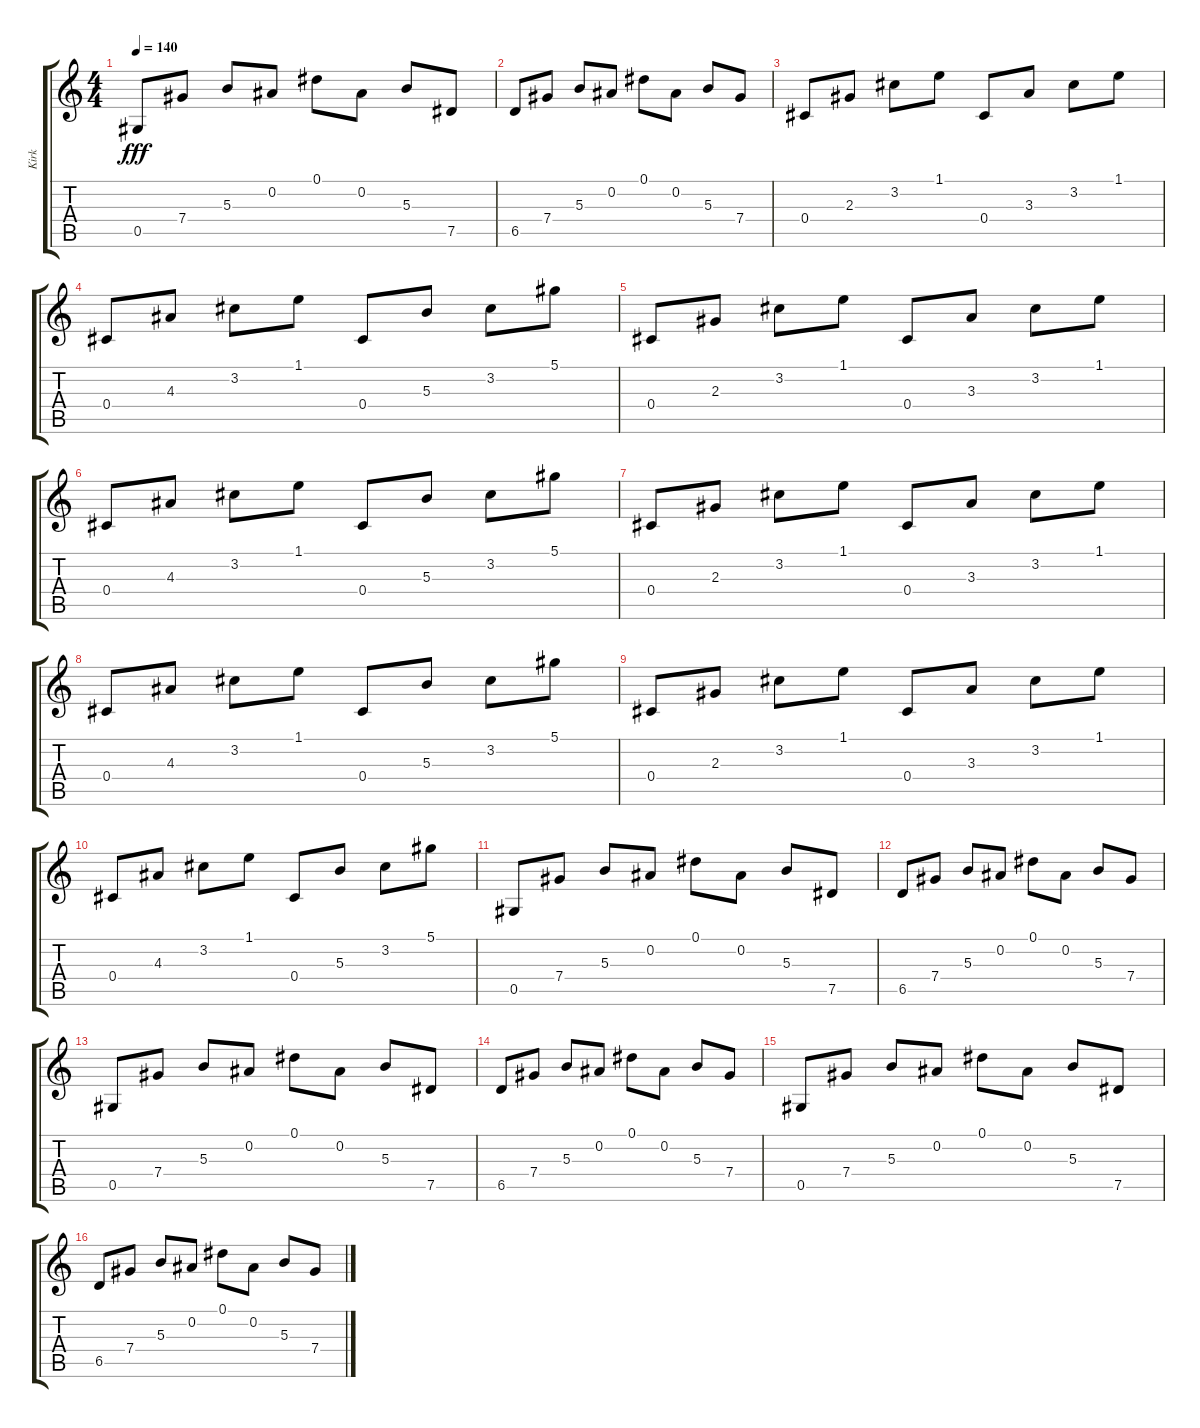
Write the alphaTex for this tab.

\track ("Kirk " "Kirk ") {instrument distortionguitar}
\staff {score tabs}
\tuning (Eb4 Bb3 Gb3 Db3 Ab2 Eb2) {hide}
\ts (4 4)
\tempo 140
\clef g2
\ks c
0.5.8{dy fff} 7.4.8 5.3.8 0.2.8 0.1.8 0.2.8 5.3.8 7.5.8 |
6.5.8 7.4.8 5.3.8 0.2.8 0.1.8 0.2.8 5.3.8 7.4.8 |
0.4.8 2.3.8 3.2.8 1.1.8 0.4.8 3.3.8 3.2.8 1.1.8 |
0.4.8 4.3.8 3.2.8 1.1.8 0.4.8 5.3.8 3.2.8 5.1.8 |
0.4.8 2.3.8 3.2.8 1.1.8 0.4.8 3.3.8 3.2.8 1.1.8 |
0.4.8 4.3.8 3.2.8 1.1.8 0.4.8 5.3.8 3.2.8 5.1.8 |
0.4.8 2.3.8 3.2.8 1.1.8 0.4.8 3.3.8 3.2.8 1.1.8 |
0.4.8 4.3.8 3.2.8 1.1.8 0.4.8 5.3.8 3.2.8 5.1.8 |
0.4.8 2.3.8 3.2.8 1.1.8 0.4.8 3.3.8 3.2.8 1.1.8 |
0.4.8 4.3.8 3.2.8 1.1.8 0.4.8 5.3.8 3.2.8 5.1.8 |
0.5.8 7.4.8 5.3.8 0.2.8 0.1.8 0.2.8 5.3.8 7.5.8 |
6.5.8 7.4.8 5.3.8 0.2.8 0.1.8 0.2.8 5.3.8 7.4.8 |
0.5.8 7.4.8 5.3.8 0.2.8 0.1.8 0.2.8 5.3.8 7.5.8 |
6.5.8 7.4.8 5.3.8 0.2.8 0.1.8 0.2.8 5.3.8 7.4.8 |
0.5.8 7.4.8 5.3.8 0.2.8 0.1.8 0.2.8 5.3.8 7.5.8 |
6.5.8 7.4.8 5.3.8 0.2.8 0.1.8 0.2.8 5.3.8 7.4.8
